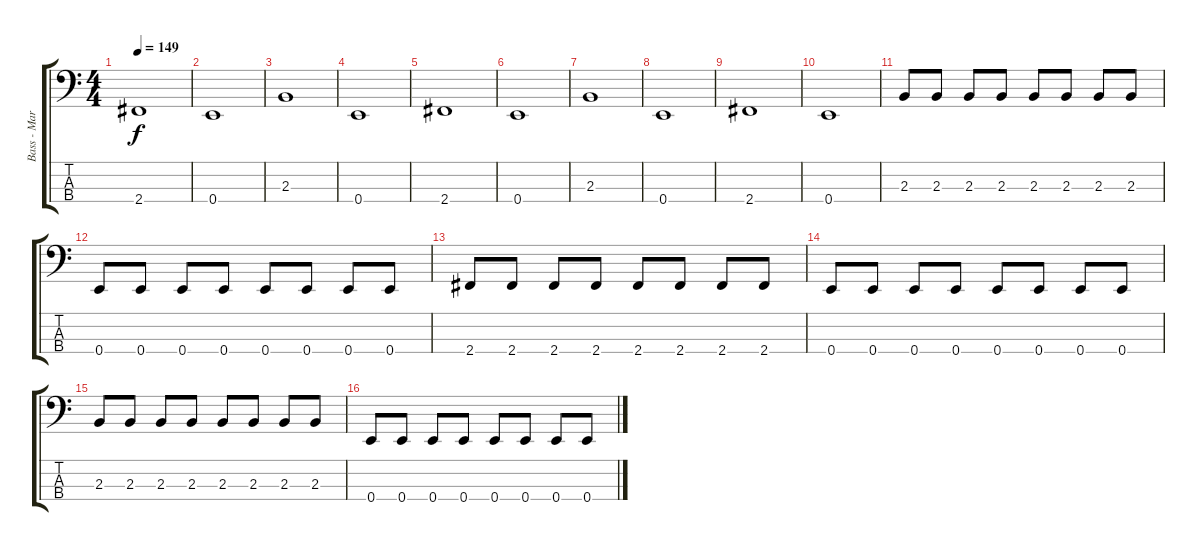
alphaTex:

\track ("Bass - Mark Alan Hoppus" "Bass - Mar") {instrument electricbassfinger}
\staff {score tabs}
\tuning (G2 D2 A1 E1) {hide}
\ts (4 4)
\tempo 149
\clef f4
\ks c
2.4.1{dy f} |
0.4.1 |
2.3.1 |
0.4.1 |
2.4.1 |
0.4.1 |
2.3.1 |
0.4.1 |
2.4.1 |
0.4.1 |
2.3.8 2.3.8 2.3.8 2.3.8 2.3.8 2.3.8 2.3.8 2.3.8 |
0.4.8 0.4.8 0.4.8 0.4.8 0.4.8 0.4.8 0.4.8 0.4.8 |
2.4.8 2.4.8 2.4.8 2.4.8 2.4.8 2.4.8 2.4.8 2.4.8 |
0.4.8 0.4.8 0.4.8 0.4.8 0.4.8 0.4.8 0.4.8 0.4.8 |
2.3.8 2.3.8 2.3.8 2.3.8 2.3.8 2.3.8 2.3.8 2.3.8 |
0.4.8 0.4.8 0.4.8 0.4.8 0.4.8 0.4.8 0.4.8 0.4.8
